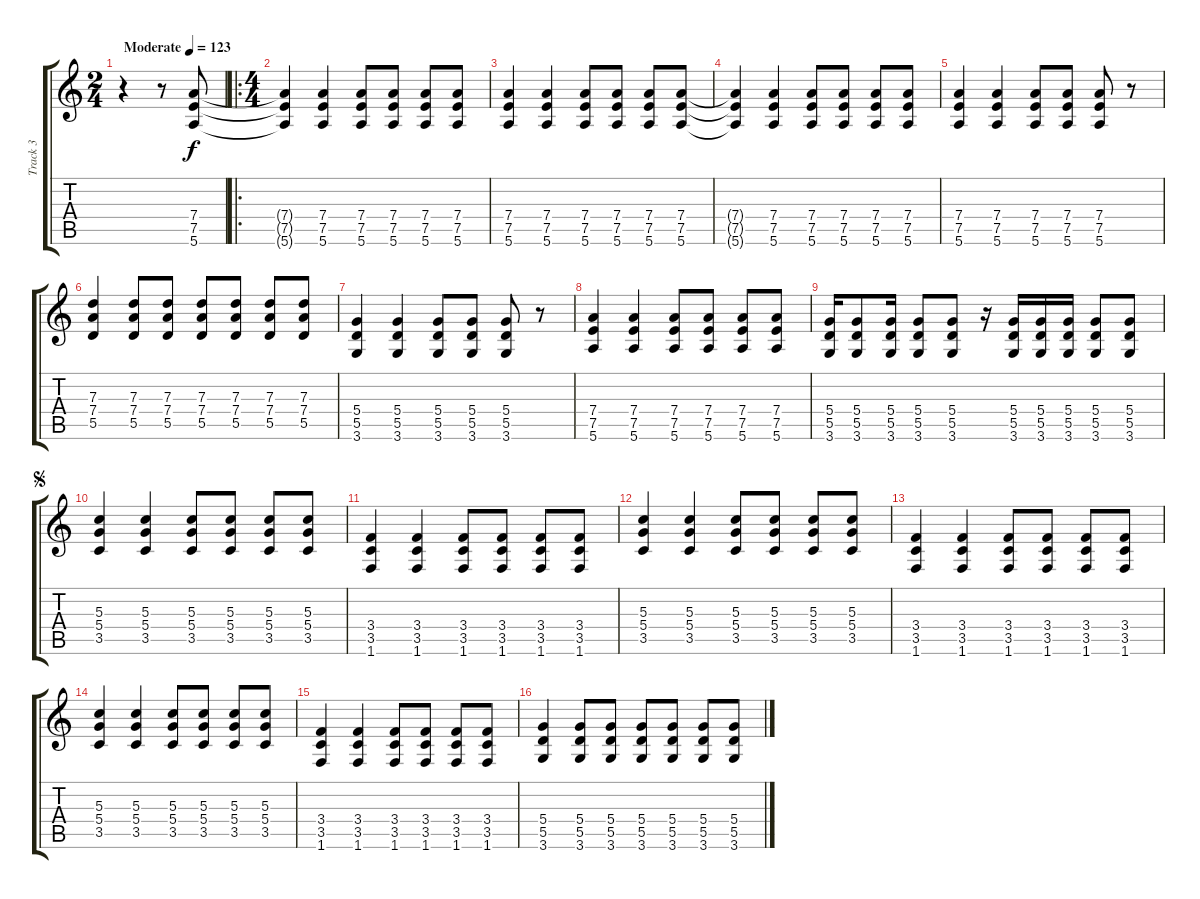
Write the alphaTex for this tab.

\track ("Track 3" "Track 3") {instrument electricguitarclean}
\staff {score tabs}
\tuning (E4 B3 G3 D3 A2 E2) {hide}
\ts (2 4)
\tempo (123 "Moderate")
\clef g2
\ks c
r.4{dy f instrument electricguitarclean} r.8 (7.4 7.5 5.6).8 |
\ro
\ts (4 4)
(7.4{t} 7.5{t} 5.6{t}).4 (7.4 7.5 5.6).4 (7.4 7.5 5.6).8 (7.4 7.5 5.6).8 (7.4 7.5 5.6).8 (7.4 7.5 5.6).8 |
(7.4 7.5 5.6).4 (7.4 7.5 5.6).4 (7.4 7.5 5.6).8 (7.4 7.5 5.6).8 (7.4 7.5 5.6).8 (7.4 7.5 5.6).8 |
(7.4{t} 7.5{t} 5.6{t}).4 (7.4 7.5 5.6).4 (7.4 7.5 5.6).8 (7.4 7.5 5.6).8 (7.4 7.5 5.6).8 (7.4 7.5 5.6).8 |
(7.4 7.5 5.6).4 (7.4 7.5 5.6).4 (7.4 7.5 5.6).8 (7.4 7.5 5.6).8 (7.4 7.5 5.6).8 r.8 |
(7.3 7.4 5.5).4 (7.3 7.4 5.5).8 (7.3 7.4 5.5).8 (7.3 7.4 5.5).8 (7.3 7.4 5.5).8 (7.3 7.4 5.5).8 (7.3 7.4 5.5).8 |
(5.4 5.5 3.6).4 (5.4 5.5 3.6).4 (5.4 5.5 3.6).8 (5.4 5.5 3.6).8 (5.4 5.5 3.6).8 r.8 |
(7.4 7.5 5.6).4 (7.4 7.5 5.6).4 (7.4 7.5 5.6).8 (7.4 7.5 5.6).8 (7.4 7.5 5.6).8 (7.4 7.5 5.6).8 |
(5.4 5.5 3.6).16 (5.4 5.5 3.6).8 (5.4 5.5 3.6).16 (5.4 5.5 3.6).8 (5.4 5.5 3.6).8 r.16 (5.4 5.5 3.6).16 (5.4 5.5 3.6).16 (5.4 5.5 3.6).16 (5.4 5.5 3.6).8 (5.4 5.5 3.6).8 |
\jump segno
(5.3 5.4 3.5).4 (5.3 5.4 3.5).4 (5.3 5.4 3.5).8 (5.3 5.4 3.5).8 (5.3 5.4 3.5).8 (5.3 5.4 3.5).8 |
(3.4 3.5 1.6).4 (3.4 3.5 1.6).4 (3.4 3.5 1.6).8 (3.4 3.5 1.6).8 (3.4 3.5 1.6).8 (3.4 3.5 1.6).8 |
(5.3 5.4 3.5).4 (5.3 5.4 3.5).4 (5.3 5.4 3.5).8 (5.3 5.4 3.5).8 (5.3 5.4 3.5).8 (5.3 5.4 3.5).8 |
(3.4 3.5 1.6).4 (3.4 3.5 1.6).4 (3.4 3.5 1.6).8 (3.4 3.5 1.6).8 (3.4 3.5 1.6).8 (3.4 3.5 1.6).8 |
(5.3 5.4 3.5).4 (5.3 5.4 3.5).4 (5.3 5.4 3.5).8 (5.3 5.4 3.5).8 (5.3 5.4 3.5).8 (5.3 5.4 3.5).8 |
(3.4 3.5 1.6).4 (3.4 3.5 1.6).4 (3.4 3.5 1.6).8 (3.4 3.5 1.6).8 (3.4 3.5 1.6).8 (3.4 3.5 1.6).8 |
(5.4 5.5 3.6).4 (5.4 5.5 3.6).8 (5.4 5.5 3.6).8 (5.4 5.5 3.6).8 (5.4 5.5 3.6).8 (5.4 5.5 3.6).8 (5.4 5.5 3.6).8
